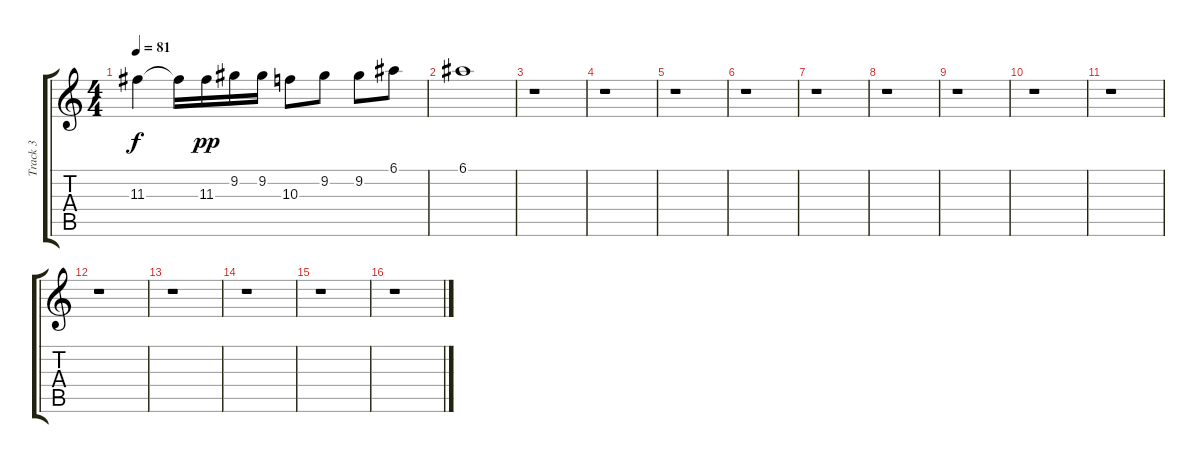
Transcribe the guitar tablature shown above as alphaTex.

\track ("Track 3" "Track 3") {instrument electricguitarclean}
\staff {score tabs}
\tuning (E4 B3 G3 D3 A2 E2) {hide}
\ts (4 4)
\tempo 81
\clef g2
\ks c
11.3{t}.4{dy f} 11.3{t}.16 11.3.16{dy pp} 9.2.16 9.2.16 10.3.8 9.2.8 9.2.8 6.1.8 |
6.1.1 |
r.1 |
r.1 |
r.1 |
r.1 |
r.1 |
r.1 |
r.1 |
r.1 |
r.1 |
r.1 |
r.1 |
r.1 |
r.1 |
r.1
